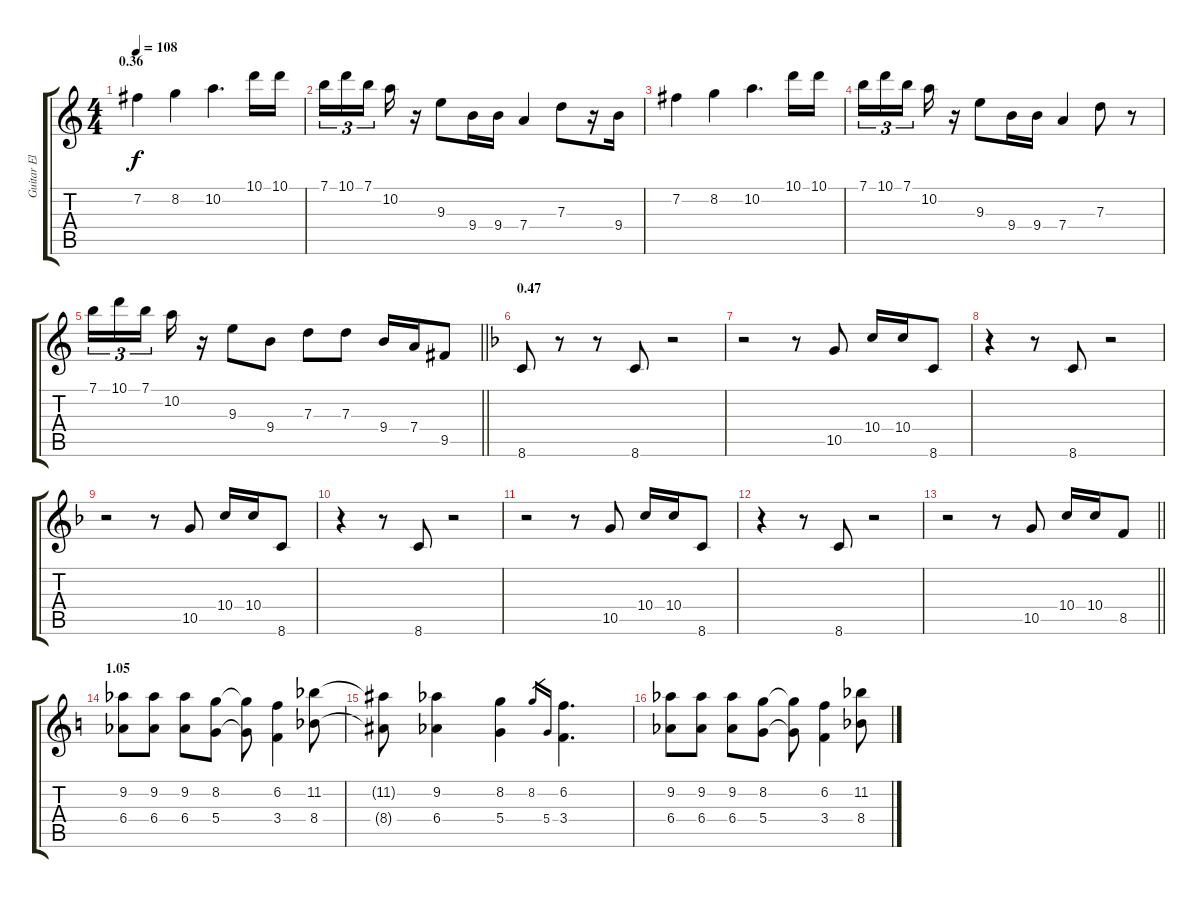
\track ("Guitar El" "Guitar El") {instrument overdrivenguitar}
\staff {score tabs}
\tuning (E4 B3 G3 D3 A2 E2) {hide}
\ts (4 4)
\section ("" "0.36")
\tempo 108
\clef g2
\ks c
7.2.4{dy f} 8.2.4 10.2.4{d} 10.1.16 10.1.16 |
7.1.16{tu (3 2)} 10.1.16{tu (3 2)} 7.1.16{tu (3 2) beam splitsecondary} 10.2.16 r.16 9.3.8 9.4.16 9.4.16 7.4.4 7.3.8 r.16 9.4.16 |
7.2.4 8.2.4 10.2.4{d} 10.1.16 10.1.16 |
7.1.16{tu (3 2)} 10.1.16{tu (3 2)} 7.1.16{tu (3 2) beam splitsecondary} 10.2.16 r.16 9.3.8 9.4.16 9.4.16 7.4.4 7.3.8 r.8 |
\barLineRight lightlight
7.1.16{tu (3 2)} 10.1.16{tu (3 2)} 7.1.16{tu (3 2) beam splitsecondary} 10.2.16 r.16 9.3.8 9.4.8 7.3.8 7.3.8 9.4.16 7.4.16 9.5.8 |
\section ("" "0.47")
\ks f
8.6.8 r.8 r.8 8.6.8 r.2 |
r.2 r.8 10.5.8 10.4.16 10.4.16 8.6.8 |
r.4 r.8 8.6.8 r.2 |
r.2 r.8 10.5.8 10.4.16 10.4.16 8.6.8 |
r.4 r.8 8.6.8 r.2 |
r.2 r.8 10.5.8 10.4.16 10.4.16 8.6.8 |
r.4 r.8 8.6.8 r.2 |
\barLineRight lightlight
r.2 r.8 10.5.8 10.4.16 10.4.16 8.5.8 |
\section ("" "1.05")
\ks c
(9.2{acc b} 6.4{acc b}).8 (9.2{acc b} 6.4{acc b}).8 (9.2{acc b} 6.4{acc b}).8 (8.2 5.4).8 (8.2{t} 5.4{t}).8 (6.2 3.4).4 (11.2{acc b} 8.4{acc b}).8 |
(11.2{t} 8.4{t}).8 (9.2{acc b} 6.4{acc b}).4 (8.2 5.4).4 8.2.16{gr} 5.4.16{gr} (6.2 3.4).4{d} |
(9.2{acc b} 6.4{acc b}).8 (9.2{acc b} 6.4{acc b}).8 (9.2{acc b} 6.4{acc b}).8 (8.2 5.4).8 (8.2{t} 5.4{t}).8 (6.2 3.4).4 (11.2{acc b} 8.4{acc b}).8
